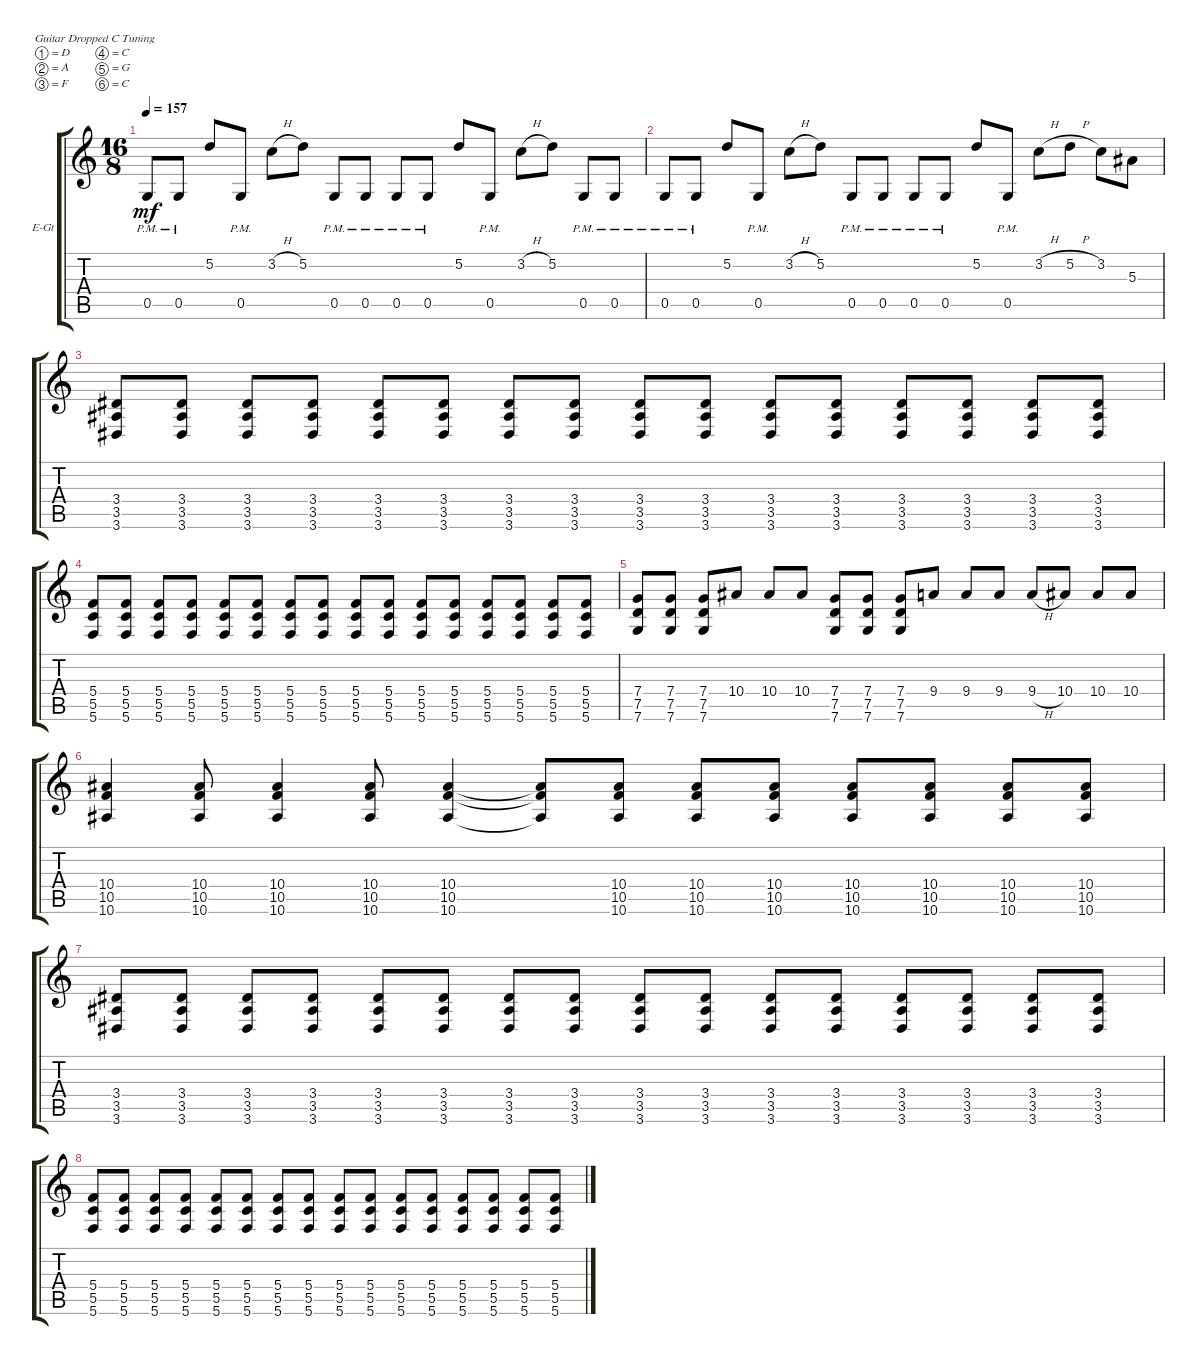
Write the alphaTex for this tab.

\bracketExtendMode groupsimilarinstruments
\firstSystemTrackNameOrientation horizontal
\otherSystemsTrackNameOrientation horizontal
\track ("Electric Guitar 1" "E-Gt") {instrument distortionguitar}
\staff {score tabs}
\tuning (D4 A3 F3 C3 G2 C2)
\ts (16 8)
\tempo 157
\clef g2
\ks c
0.5{pm}.8{dy mf} 0.5{pm}.8 5.2.8 0.5{pm}.8 3.2{h}.8 5.2.8 0.5{pm}.8 0.5{pm}.8 0.5{pm}.8 0.5{pm}.8 5.2.8 0.5{pm}.8 3.2{h}.8 5.2.8 0.5{pm}.8 0.5{pm}.8 |
0.5{pm}.8 0.5{pm}.8 5.2.8 0.5{pm}.8 3.2{h}.8 5.2.8 0.5{pm}.8 0.5{pm}.8 0.5{pm}.8 0.5{pm}.8 5.2.8 0.5{pm}.8 3.2{h}.8 5.2{h}.8 3.2.8 5.3.8 |
(3.4 3.5 3.6).8 (3.4 3.5 3.6).8 (3.4 3.5 3.6).8 (3.4 3.5 3.6).8 (3.4 3.5 3.6).8 (3.4 3.5 3.6).8 (3.4 3.5 3.6).8 (3.4 3.5 3.6).8 (3.4 3.5 3.6).8 (3.4 3.5 3.6).8 (3.4 3.5 3.6).8 (3.4 3.5 3.6).8 (3.4 3.5 3.6).8 (3.4 3.5 3.6).8 (3.4 3.5 3.6).8 (3.4 3.5 3.6).8 |
(5.4 5.5 5.6).8 (5.4 5.5 5.6).8 (5.4 5.5 5.6).8 (5.4 5.5 5.6).8 (5.4 5.5 5.6).8 (5.4 5.5 5.6).8 (5.4 5.5 5.6).8 (5.4 5.5 5.6).8 (5.4 5.5 5.6).8 (5.4 5.5 5.6).8 (5.4 5.5 5.6).8 (5.4 5.5 5.6).8 (5.4 5.5 5.6).8 (5.4 5.5 5.6).8 (5.4 5.5 5.6).8 (5.4 5.5 5.6).8 |
(7.4 7.5 7.6).8 (7.4 7.5 7.6).8 (7.4 7.5 7.6).8 10.4.8 10.4.8 10.4.8 (7.4 7.5 7.6).8 (7.4 7.5 7.6).8 (7.4 7.5 7.6).8 9.4.8 9.4.8 9.4.8 9.4{h}.8 10.4.8 10.4.8 10.4.8 |
(10.4 10.5 10.6).4 (10.4 10.5 10.6).8 (10.4 10.5 10.6).4 (10.4 10.5 10.6).8 (10.4 10.5 10.6).4 (10.4{t} 10.5{t} 10.6{t}).8 (10.4 10.5 10.6).8 (10.4 10.5 10.6).8 (10.4 10.5 10.6).8 (10.4 10.5 10.6).8 (10.4 10.5 10.6).8 (10.4 10.5 10.6).8 (10.4 10.5 10.6).8 |
(3.4 3.5 3.6).8 (3.4 3.5 3.6).8 (3.4 3.5 3.6).8 (3.4 3.5 3.6).8 (3.4 3.5 3.6).8 (3.4 3.5 3.6).8 (3.4 3.5 3.6).8 (3.4 3.5 3.6).8 (3.4 3.5 3.6).8 (3.4 3.5 3.6).8 (3.4 3.5 3.6).8 (3.4 3.5 3.6).8 (3.4 3.5 3.6).8 (3.4 3.5 3.6).8 (3.4 3.5 3.6).8 (3.4 3.5 3.6).8 |
(5.4 5.5 5.6).8 (5.4 5.5 5.6).8 (5.4 5.5 5.6).8 (5.4 5.5 5.6).8 (5.4 5.5 5.6).8 (5.4 5.5 5.6).8 (5.4 5.5 5.6).8 (5.4 5.5 5.6).8 (5.4 5.5 5.6).8 (5.4 5.5 5.6).8 (5.4 5.5 5.6).8 (5.4 5.5 5.6).8 (5.4 5.5 5.6).8 (5.4 5.5 5.6).8 (5.4 5.5 5.6).8 (5.4 5.5 5.6).8
